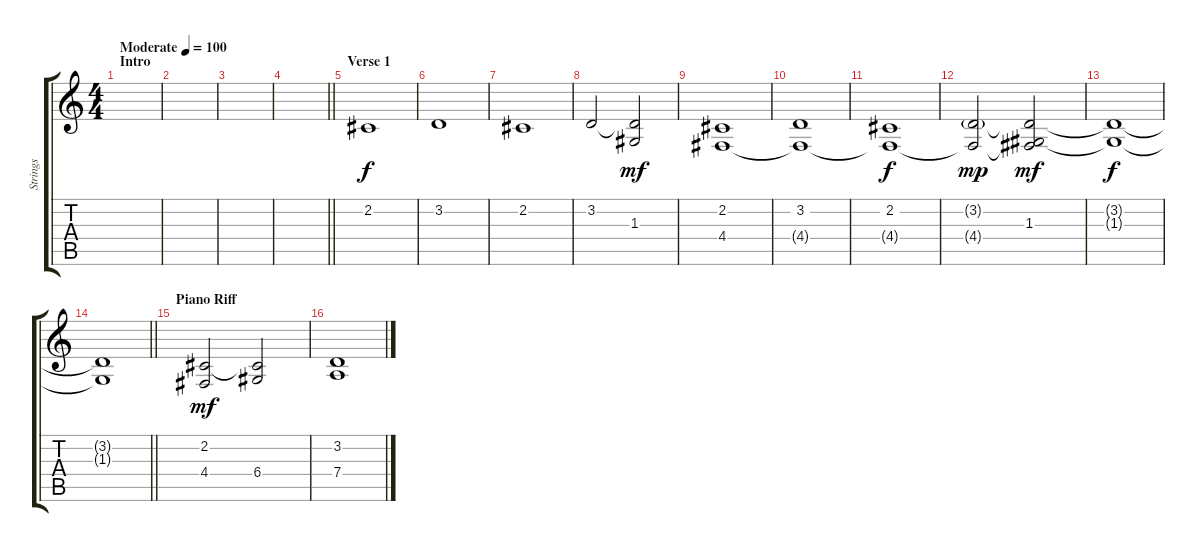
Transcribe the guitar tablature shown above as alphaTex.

\track ("Strings" "Strings") {instrument stringensemble2}
\staff {score tabs}
\tuning (E4 B3 G3 D3 A2 E2) {hide}
\ts (4 4)
\section ("" "Intro")
\tempo (100 "Moderate")
\clef g2
\ks c
|
|
|
\barLineRight lightlight
|
\section ("" "Verse 1")
2.2.1 |
3.2.1 |
2.2.1{dy f} |
3.2.2 (3.2{t} 1.3).2{dy mf} |
(2.2 4.4).1 |
(3.2 4.4{t}).1 |
(2.2 4.4{t}).1{dy f} |
(3.2{g} 4.4{t}).2{dy mp} (3.2{t} 1.3 4.4{t}).2{dy mf} |
(3.2{t} 1.3{t}).1{dy f} |
\barLineRight lightlight
(3.2{t} 1.3{t}).1 |
\section ("" "Piano Riff")
(2.2 4.4).2{dy mf} (2.2{t} 6.4).2 |
(3.2 7.4).1
